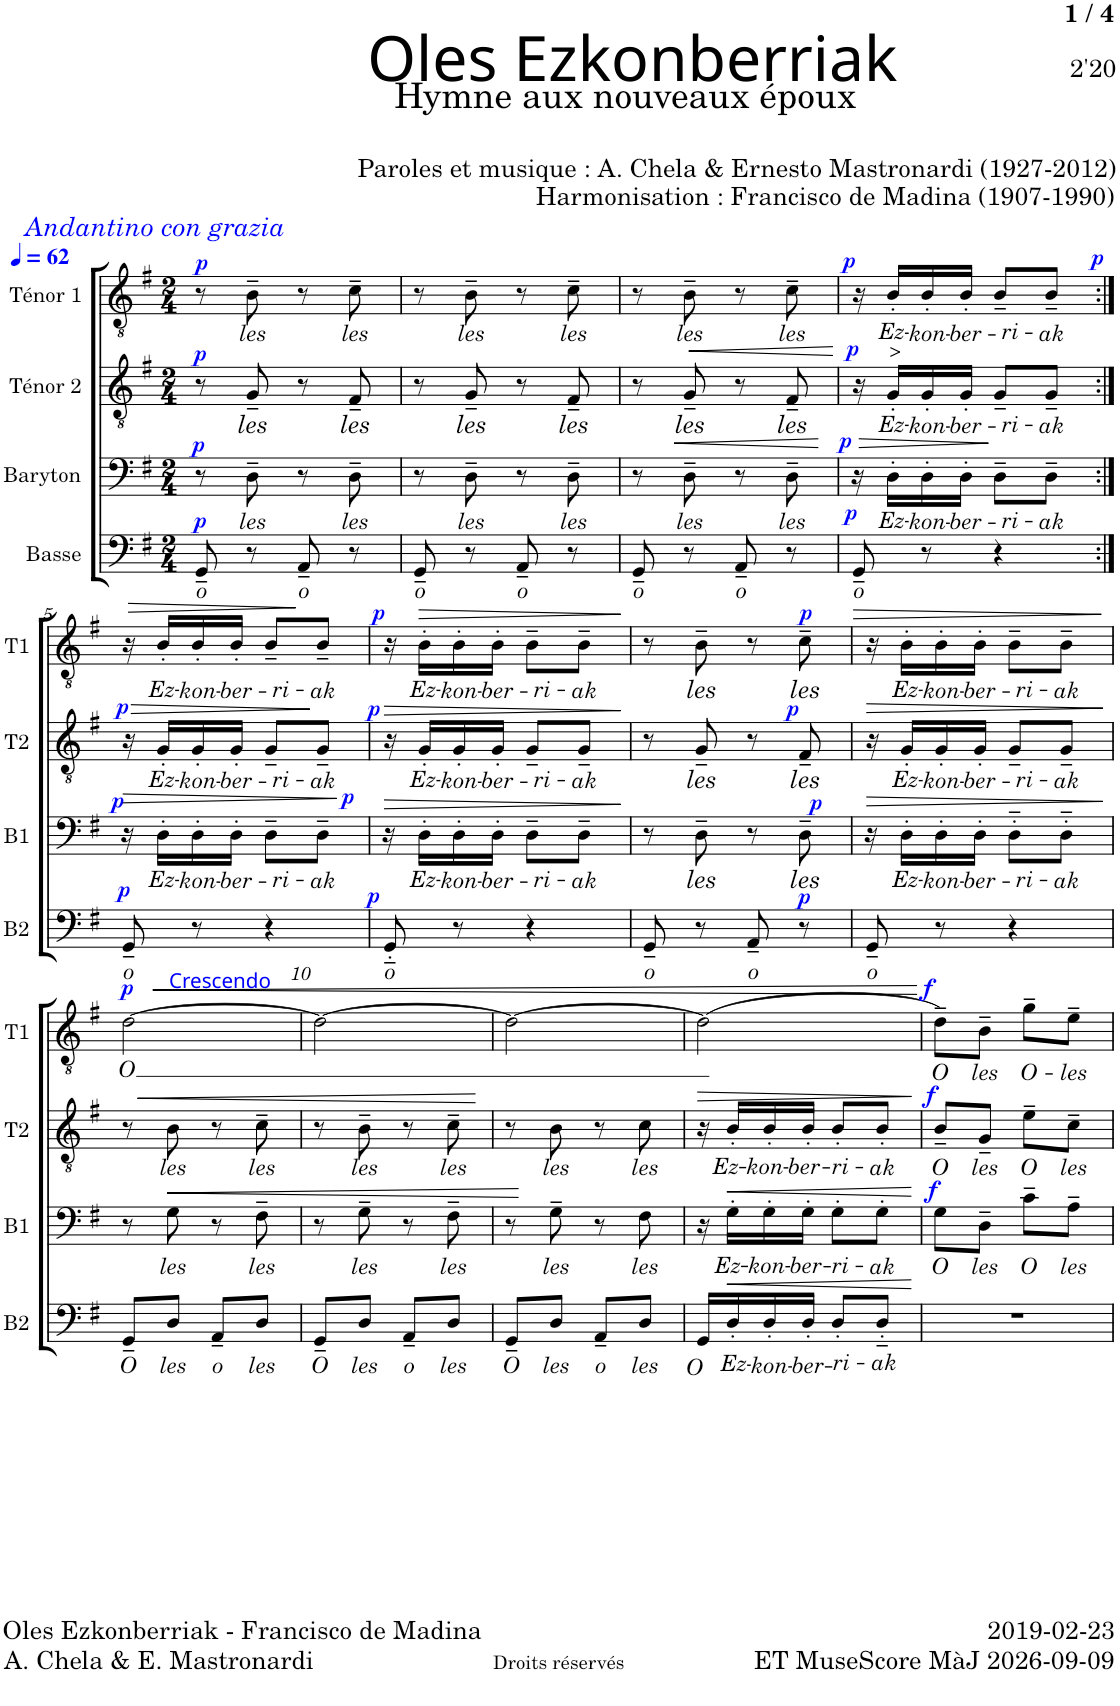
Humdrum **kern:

**kern	**text	**dynam	**kern	**text	**dynam	**kern	**text	**dynam	**kern	**text	**dynam
*part4	*part4	*part4	*part3	*part3	*part3	*part2	*part2	*part2	*part1	*part1	*part1
*staff4	*staff4	*staff4	*staff3	*staff3	*staff3	*staff2	*staff2	*staff2	*staff1	*staff1	*staff1
*I"Basse	*	*	*I"Baryton	*	*	*I"Ténor 2	*	*	*I"Ténor 1	*	*
*I'B2	*	*	*I'B1	*	*	*I'T2	*	*	*I'T1	*	*
*clefF4	*	*	*clefF4	*	*	*clefGv2	*	*	*clefGv2	*	*
*k[f#]	*	*	*k[f#]	*	*	*k[f#]	*	*	*k[f#]	*	*
*M2/4	*	*	*M2/4	*	*	*M2/4	*	*	*M2/4	*	*
*MM62	*	*	*MM62	*	*	*MM62	*	*	*MM62	*	*
=1	=1	=1	=1	=1	=1	=1	=1	=1	=1	=1	=1
!	!LO:LY:b	!LO:DY:a	!	!	!LO:DY:a	!	!	!LO:DY:a	!	!	!LO:DY:a
8GG~/	o	p	8r	.	p	8r	.	p	8r	.	p
!	!	!	!	!	!	!	!	!	!LO:TX:a:i:color=#0000FF:t=Andantino con grazia	!	!
!	!	!	!	!LO:LY:b	!	!	!LO:LY:b	!	!	!LO:LY:b	!
8r	.	.	8D~\	les	.	8G~/	les	.	8B~\	les	.
!	!LO:LY:b	!	!	!	!	!	!	!	!	!	!
8AA~/	o	.	8r	.	.	8r	.	.	8r	.	.
!	!	!	!	!LO:LY:b	!	!	!LO:LY:b	!	!	!LO:LY:b	!
8r	.	.	8D~\	les	.	8F#~/	les	.	8c~\	les	.
=2	=2	=2	=2	=2	=2	=2	=2	=2	=2	=2	=2
!	!LO:LY:b	!	!	!	!	!	!	!	!	!	!
8GG~/	o	.	8r	.	.	8r	.	.	8r	.	.
!	!	!	!	!LO:LY:b	!	!	!LO:LY:b	!	!	!LO:LY:b	!
8r	.	.	8D~\	les	.	8G~/	les	.	8B~\	les	.
!	!LO:LY:b	!	!	!	!	!	!	!	!	!	!
8AA~/	o	.	8r	.	.	8r	.	.	8r	.	.
!	!	!	!	!LO:LY:b	!	!	!LO:LY:b	!	!	!LO:LY:b	!
8r	.	.	8D~\	les	.	8F#~/	les	.	8c~\	les	.
=3	=3	=3	=3	=3	=3	=3	=3	=3	=3	=3	=3
!	!LO:LY:b	!	!	!	!	!	!	!	!	!	!
8GG~/	o	.	8r	.	.	8r	.	.	8r	.	.
!	!	!	!	!LO:LY:b	!LO:HP:b	!	!LO:LY:b	!LO:HP:b	!	!LO:LY:b	!
8r	.	.	8D~\	les	<	8G~/	les	<	8B~\	les	.
!	!LO:LY:b	!	!	!	!	!	!	!	!	!	!
8AA~/	o	.	8r	.	.	8r	.	.	8r	.	.
!	!	!	!	!LO:LY:b	!	!	!LO:LY:b	!	!	!LO:LY:b	!
8r	.	.	8D~\	les	.	8F#~/	les	.	8c~\	les	.
.	.	.	.	.	[	.	.	[	.	.	.
=4	=4	=4	=4	=4	=4	=4	=4	=4	=4	=4	=4
!	!LO:LY:b	!LO:DY:a	!	!	!LO:HP:b	!	!	!	!	!	!
!	!	!	!	!	!LO:DY:n=1:a	!	!	!LO:DY:a	!	!	!LO:DY:a
8GG~/	o	p	16r	.	> p	16r	.	p	16r	.	p
!	!	!	!	!LO:LY:b	!	!	!LO:LY:b	!LO:HP:b	!	!LO:LY:b	!
.	.	.	16D'\LL	Ez-	.	16G'/LL	Ez-	>	16B'/LL	Ez-	.
!	!	!	!	!LO:LY:b	!	!	!LO:LY:b	!	!	!LO:LY:b	!
8r	.	.	16D'\	-kon-	.	16G'/	-kon-	.	16B'/	-kon-	.
!	!	!	!	!LO:LY:b	!	!	!LO:LY:b	!	!	!LO:LY:b	!
.	.	.	16D'\JJ	-ber-	.	16G'/JJ	-ber-	.	16B'/JJ	-ber-	.
!	!	!	!	!LO:LY:b	!	!	!LO:LY:b	!	!	!LO:LY:b	!
4r	.	.	8D~\L	-ri-	.	8G~/L	-ri-	.	8B~/L	-ri-	.
!	!	!	!	!LO:LY:b	!	!	!LO:LY:b	!	!	!LO:LY:b	!LO:DY:a
.	.	.	8D~\J	-ak	.	8G~/J	-ak	.	8B~/J	-ak	p
.	.	.	.	.	]	.	.	]	.	.	.
!!LO:LB:g=z
=5:|!	=5:|!	=5:|!	=5:|!	=5:|!	=5:|!	=5:|!	=5:|!	=5:|!	=5:|!	=5:|!	=5:|!
!	!LO:LY:b	!LO:DY:a	!	!	!LO:DY:a	!	!	!LO:HP:b	!	!	!LO:HP:b
!	!	!	!	!	!	!	!	!LO:DY:n=1:a	!	!	!
8GG~/	o	p	16r	.	p	16r	.	> p	16r	.	>
!	!	!	!	!LO:LY:b	!LO:HP:b	!	!LO:LY:b	!	!	!LO:LY:b	!
.	.	.	16D'\LL	Ez-	>	16G'/LL	Ez-	.	16B'/LL	Ez-	.
!	!	!	!	!LO:LY:b	!	!	!LO:LY:b	!	!	!LO:LY:b	!
8r	.	.	16D'\	-kon-	.	16G'/	-kon-	.	16B'/	-kon-	.
!	!	!	!	!LO:LY:b	!	!	!LO:LY:b	!	!	!LO:LY:b	!
.	.	.	16D'\JJ	-ber-	.	16G'/JJ	-ber-	.	16B'/JJ	-ber-	.
!	!	!	!	!LO:LY:b	!	!	!LO:LY:b	!	!	!LO:LY:b	!
4r	.	.	8D~\L	-ri-	.	8G~/L	-ri-	.	8B~/L	-ri-	.
!	!	!	!	!LO:LY:b	!LO:DY:n=1:a	!	!LO:LY:b	!	!	!LO:LY:b	!
.	.	.	8D~\J	-ak	] p	8G~/J	-ak	]	8B~/J	-ak	]
=6	=6	=6	=6	=6	=6	=6	=6	=6	=6	=6	=6
!	!LO:LY:b	!LO:DY:a	!	!	!LO:HP:b	!	!	!LO:HP:b	!	!	!
!	!	!	!	!	!	!	!	!LO:DY:n=1:a	!	!	!LO:DY:a
8GG'~/	o	p	16r	.	>	16r	.	> p	16r	.	p
!	!	!	!	!LO:LY:b	!	!	!LO:LY:b	!	!	!LO:LY:b	!LO:HP:b
.	.	.	16D'\LL	Ez-	.	16G'/LL	Ez-	.	16B'\LL	Ez-	>
!	!	!	!	!LO:LY:b	!	!	!LO:LY:b	!	!	!LO:LY:b	!
8r	.	.	16D'\	-kon-	.	16G'/	-kon-	.	16B'\	-kon-	.
!	!	!	!	!LO:LY:b	!	!	!LO:LY:b	!	!	!LO:LY:b	!
.	.	.	16D'\JJ	-ber-	.	16G'/JJ	-ber-	.	16B'\JJ	-ber-	.
!	!	!	!	!LO:LY:b	!	!	!LO:LY:b	!	!	!LO:LY:b	!
4r	.	.	8D~\L	-ri-	.	8G~/L	-ri-	.	8B~\L	-ri-	.
!	!	!	!	!LO:LY:b	!	!	!LO:LY:b	!	!	!LO:LY:b	!
.	.	.	8D~\J	-ak	.	8G~/J	-ak	.	8B~\J	-ak	.
.	.	.	.	.	]	.	.	]	.	.	]
=7	=7	=7	=7	=7	=7	=7	=7	=7	=7	=7	=7
!	!LO:LY:b	!	!	!	!	!	!	!	!	!	!
8GG~/	o	.	8r	.	.	8r	.	.	8r	.	.
!	!	!	!	!LO:LY:b	!	!	!LO:LY:b	!	!	!LO:LY:b	!
8r	.	.	8D~\	les	.	8G~/	les	.	8B~\	les	.
!	!LO:LY:b	!	!	!	!	!	!	!	!	!	!
8AA~/	o	.	8r	.	.	8r	.	.	8r	.	.
!	!	!LO:DY:a	!	!LO:LY:b	!LO:DY:a	!	!LO:LY:b	!LO:DY:a	!	!LO:LY:b	!LO:DY:a
8r	.	p	8D~\	les	p	8F#~/	les	p	8c~\	les	p
=8	=8	=8	=8	=8	=8	=8	=8	=8	=8	=8	=8
!	!LO:LY:b	!	!	!	!LO:HP:b	!	!	!LO:HP:b	!	!	!LO:HP:b
8GG~/	o	.	16r	.	>	16r	.	>	16r	.	>
!	!	!	!	!LO:LY:b	!	!	!LO:LY:b	!	!	!LO:LY:b	!
.	.	.	16D'\LL	Ez-	.	16G'/LL	Ez-	.	16B'\LL	Ez-	.
!	!	!	!	!LO:LY:b	!	!	!LO:LY:b	!	!	!LO:LY:b	!
8r	.	.	16D'\	-kon-	.	16G'/	-kon-	.	16B'\	-kon-	.
!	!	!	!	!LO:LY:b	!	!	!LO:LY:b	!	!	!LO:LY:b	!
.	.	.	16D'\JJ	-ber-	.	16G'/JJ	-ber-	.	16B'\JJ	-ber-	.
!	!	!	!	!LO:LY:b	!	!	!LO:LY:b	!	!	!LO:LY:b	!
4r	.	.	8D'~\L	-ri-	.	8G~/L	-ri-	.	8B~\L	-ri-	.
!	!	!	!	!LO:LY:b	!	!	!LO:LY:b	!	!	!LO:LY:b	!
.	.	.	8D'~\J	-ak	.	8G~/J	-ak	.	8B~\J	-ak	.
.	.	.	.	.	]	.	.	]	.	.	]
!!LO:LB:g=z
=9	=9	=9	=9	=9	=9	=9	=9	=9	=9	=9	=9
!	!LO:LY:b	!	!	!	!	!	!	!LO:HP:b	!	!LO:LY:b	!LO:HP:b
!	!	!	!	!	!	!	!	!	!	!	!LO:DY:n=1:a
*	*	*	*	*	*	*	*	*	*^	*	*
8GG~/L	O	.	8r	.	.	8r	.	<	[2d\	8ryy	O	< p
!	!	!	!	!	!	!	!	!	!	!LO:TX:a:color=#0000FF:t=Crescendo	!	!
!	!LO:LY:b	!	!	!LO:LY:b	!LO:HP:b	!	!LO:LY:b	!	!	!	!	!
8D/J	les	.	8G\	les	<	8B\	les	.	.	4.ryy	.	.
!	!LO:LY:b	!	!	!	!	!	!	!	!	!	!	!
8AA~/L	o	.	8r	.	.	8r	.	.	.	.	.	.
!	!LO:LY:b	!	!	!LO:LY:b	!	!	!LO:LY:b	!	!	!	!	!
8D/J	les	.	8F#~\	les	.	8c~\	les	.	.	.	.	.
.	.	.	.	.	.	.	.	[	.	.	.	.
=10	=10	=10	=10	=10	=10	=10	=10	=10	=10	=10	=10	=10
!	!LO:LY:b	!	!	!	!	!	!	!	!	!	!	!
*	*	*	*	*	*	*	*	*	*v	*v	*	*
8GG~/L	O	.	8r	.	.	8r	.	.	2d\_	.	.
!	!LO:LY:b	!	!	!LO:LY:b	!	!	!LO:LY:b	!	!	!	!
8D/J	les	.	8G~\	les	.	8B~\	les	.	.	.	.
!	!LO:LY:b	!	!	!	!	!	!	!	!	!	!
8AA~/L	o	.	8r	.	.	8r	.	.	.	.	.
!	!LO:LY:b	!	!	!LO:LY:b	!	!	!LO:LY:b	!	!	!	!
8D/J	les	.	8F#~\	les	.	8c~\	les	.	.	.	.
=11	=11	=11	=11	=11	=11	=11	=11	=11	=11	=11	=11
!	!LO:LY:b	!	!	!	!	!	!	!	!	!	!
8GG~/L	O	.	8r	.	.	8r	.	.	2d\_	.	.
!	!LO:LY:b	!	!	!LO:LY:b	!	!	!LO:LY:b	!	!	!	!
8D/J	les	.	8G~\	les	[	8B\	les	.	.	.	.
!	!LO:LY:b	!	!	!	!	!	!	!	!	!	!
8AA~/L	o	.	8r	.	.	8r	.	.	.	.	.
!	!LO:LY:b	!	!	!LO:LY:b	!	!	!LO:LY:b	!	!	!	!
8D/J	les	.	8F#\	les	.	8c\	les	.	.	.	.
=12	=12	=12	=12	=12	=12	=12	=12	=12	=12	=12	=12
!	!LO:LY:b	!	!	!	!	!	!	!LO:HP:b	!	!	!
16GG/LL	O	.	16r	.	.	16r	.	>	(2d\]	.	.
!	!LO:LY:b	!LO:HP:b	!	!LO:LY:b	!LO:HP:b	!	!LO:LY:b	!	!	!	!
16D'/	Ez-	<	16G'\LL	Ez-	<	16B'/LL	Ez-	.	.	.	.
!	!LO:LY:b	!	!	!LO:LY:b	!	!	!LO:LY:b	!	!	!	!
16D'/	-kon-	.	16G'\	-kon-	.	16B'/	-kon-	.	.	.	.
!	!LO:LY:b	!	!	!LO:LY:b	!	!	!LO:LY:b	!	!	!	!
16D'/JJ	-ber-	.	16G'\JJ	-ber-	.	16B'/JJ	-ber-	.	.	.	.
!	!LO:LY:b	!	!	!LO:LY:b	!	!	!LO:LY:b	!	!	!	!
8D'/L	-ri-	.	8G'\L	-ri-	.	8B'/L	-ri-	.	.	.	.
!	!LO:LY:b	!	!	!LO:LY:b	!	!	!LO:LY:b	!	!	!	!
8D'~/J	-ak	.	8G'\J	-ak	.	8B'/J	-ak	.	.	.	.
.	.	[	.	.	[	.	.	]	.	.	[
=13	=13	=13	=13	=13	=13	=13	=13	=13	=13	=13	=13
!	!	!	!	!LO:LY:b	!LO:DY:a	!	!LO:LY:b	!LO:DY:a	!	!LO:LY:b	!LO:DY:a
2r	.	.	8G\L	O	f	8B~/L	O	f	8d~\L)	-O	f
!	!	!	!	!LO:LY:b	!	!	!LO:LY:b	!	!	!LO:LY:b	!
.	.	.	8D~\J	-les	.	8G~/J	-les	.	8B~\J	les	.
!	!	!	!	!LO:LY:b	!	!	!LO:LY:b	!	!	!LO:LY:b	!
.	.	.	8c~\L	O	.	8e~\L	O	.	8g~\L	O-	.
!	!	!	!	!LO:LY:b	!	!	!LO:LY:b	!	!	!LO:LY:b	!
.	.	.	8A~\J	les	.	8c~\J	les	.	8e~\J	-les	.
=	=	=	=	=	=	=	=	=	=	=	=
*-	*-	*-	*-	*-	*-	*-	*-	*-	*-	*-	*-
